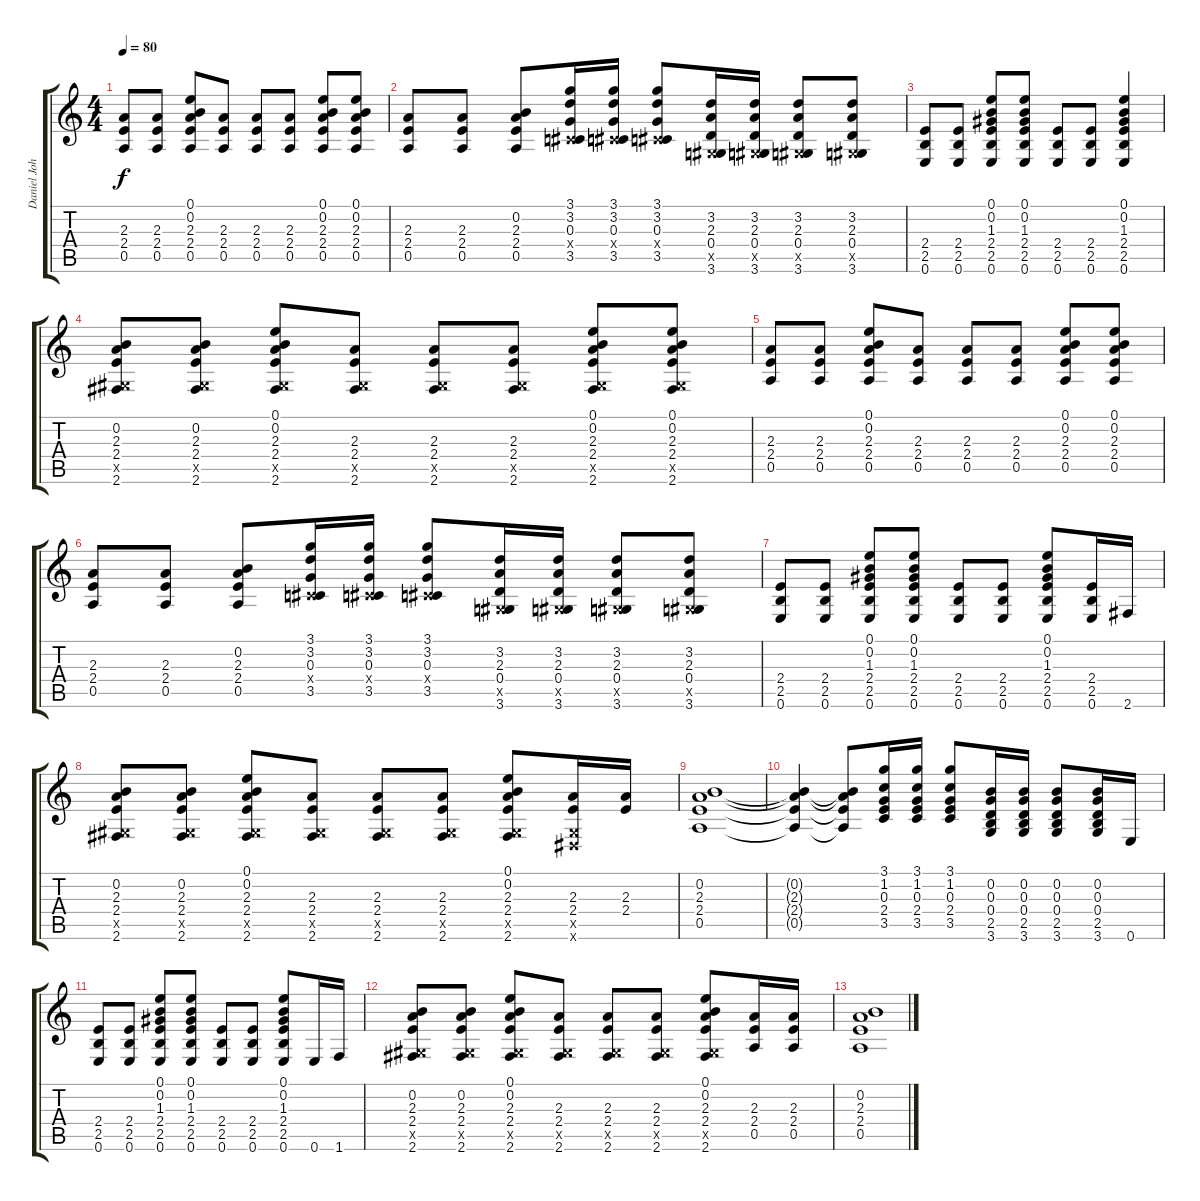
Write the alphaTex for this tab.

\track ("Daniel Johns (gtr5)" "Daniel Joh") {instrument overdrivenguitar}
\staff {score tabs}
\tuning (E4 B3 G3 D3 A2 E2) {hide}
\ts (4 4)
\tempo 80
\clef g2
\ks c
(2.3 2.4 0.5).8{dy f} (2.3 2.4 0.5).8 (0.1 0.2 2.3 2.4 0.5).8 (2.3 2.4 0.5).8 (2.3 2.4 0.5).8 (2.3 2.4 0.5).8 (0.1 0.2 2.3 2.4 0.5).8 (0.1 0.2 2.3 2.4 0.5).8 |
(2.3 2.4 0.5).8 (2.3 2.4 0.5).8 (0.2 2.3 2.4 0.5).8 (3.1 3.2 0.3 -1.4{x} 3.5).16 (3.1 3.2 0.3 -1.4{x} 3.5).16 (3.1 3.2 0.3 -1.4{x} 3.5).8 (3.2 2.3 0.4 -1.5{x} 3.6).16 (3.2 2.3 0.4 -1.5{x} 3.6).16 (3.2 2.3 0.4 -1.5{x} 3.6).8 (3.2 2.3 0.4 -1.5{x} 3.6).8 |
(2.4 2.5 0.6).8 (2.4 2.5 0.6).8 (0.1 0.2 1.3 2.4 2.5 0.6).8 (0.1 0.2 1.3 2.4 2.5 0.6).8 (2.4 2.5 0.6).8 (2.4 2.5 0.6).8 (0.1 0.2 1.3 2.4 2.5 0.6).4 |
(0.2 2.3 2.4 -1.5{x} 2.6).8 (0.2 2.3 2.4 -1.5{x} 2.6).8 (0.1 0.2 2.3 2.4 -1.5{x} 2.6).8 (2.3 2.4 -1.5{x} 2.6).8 (2.3 2.4 -1.5{x} 2.6).8 (2.3 2.4 -1.5{x} 2.6).8 (0.1 0.2 2.3 2.4 -1.5{x} 2.6).8 (0.1 0.2 2.3 2.4 -1.5{x} 2.6).8 |
(2.3 2.4 0.5).8 (2.3 2.4 0.5).8 (0.1 0.2 2.3 2.4 0.5).8 (2.3 2.4 0.5).8 (2.3 2.4 0.5).8 (2.3 2.4 0.5).8 (0.1 0.2 2.3 2.4 0.5).8 (0.1 0.2 2.3 2.4 0.5).8 |
(2.3 2.4 0.5).8 (2.3 2.4 0.5).8 (0.2 2.3 2.4 0.5).8 (3.1 3.2 0.3 -1.4{x} 3.5).16 (3.1 3.2 0.3 -1.4{x} 3.5).16 (3.1 3.2 0.3 -1.4{x} 3.5).8 (3.2 2.3 0.4 -1.5{x} 3.6).16 (3.2 2.3 0.4 -1.5{x} 3.6).16 (3.2 2.3 0.4 -1.5{x} 3.6).8 (3.2 2.3 0.4 -1.5{x} 3.6).8 |
(2.4 2.5 0.6).8 (2.4 2.5 0.6).8 (0.1 0.2 1.3 2.4 2.5 0.6).8 (0.1 0.2 1.3 2.4 2.5 0.6).8 (2.4 2.5 0.6).8 (2.4 2.5 0.6).8 (0.1 0.2 1.3 2.4 2.5 0.6).8 (2.4 2.5 0.6).16 2.6.16 |
(0.2 2.3 2.4 -1.5{x} 2.6).8 (0.2 2.3 2.4 -1.5{x} 2.6).8 (0.1 0.2 2.3 2.4 -1.5{x} 2.6).8 (2.3 2.4 -1.5{x} 2.6).8 (2.3 2.4 -1.5{x} 2.6).8 (2.3 2.4 -1.5{x} 2.6).8 (0.1 0.2 2.3 2.4 -1.5{x} 2.6).8 (2.3 2.4 -1.5{x} -1.6{x}).16 (2.3 2.4).16 |
(0.2 2.3 2.4 0.5).1 |
(0.2{t} 2.3{t} 2.4{t} 0.5{t}).4 (0.2{t} 2.3{t} 2.4{t} 0.5{t}).8 (3.1 1.2 0.3 2.4 3.5).16 (3.1 1.2 0.3 2.4 3.5).16 (3.1 1.2 0.3 2.4 3.5).8 (0.2 0.3 0.4 2.5 3.6).16 (0.2 0.3 0.4 2.5 3.6).16 (0.2 0.3 0.4 2.5 3.6).8 (0.2 0.3 0.4 2.5 3.6).16 0.6.16 |
(2.4 2.5 0.6).8 (2.4 2.5 0.6).8 (0.1 0.2 1.3 2.4 2.5 0.6).8 (0.1 0.2 1.3 2.4 2.5 0.6).8 (2.4 2.5 0.6).8 (2.4 2.5 0.6).8 (0.1 0.2 1.3 2.4 2.5 0.6).8 0.6.16 1.6.16 |
(0.2 2.3 2.4 -1.5{x} 2.6).8 (0.2 2.3 2.4 -1.5{x} 2.6).8 (0.1 0.2 2.3 2.4 -1.5{x} 2.6).8 (2.3 2.4 -1.5{x} 2.6).8 (2.3 2.4 -1.5{x} 2.6).8 (2.3 2.4 -1.5{x} 2.6).8 (0.1 0.2 2.3 2.4 -1.5{x} 2.6).8 (2.3 2.4 0.5).16 (2.3 2.4 0.5).16 |
(0.2 2.3 2.4 0.5).1
